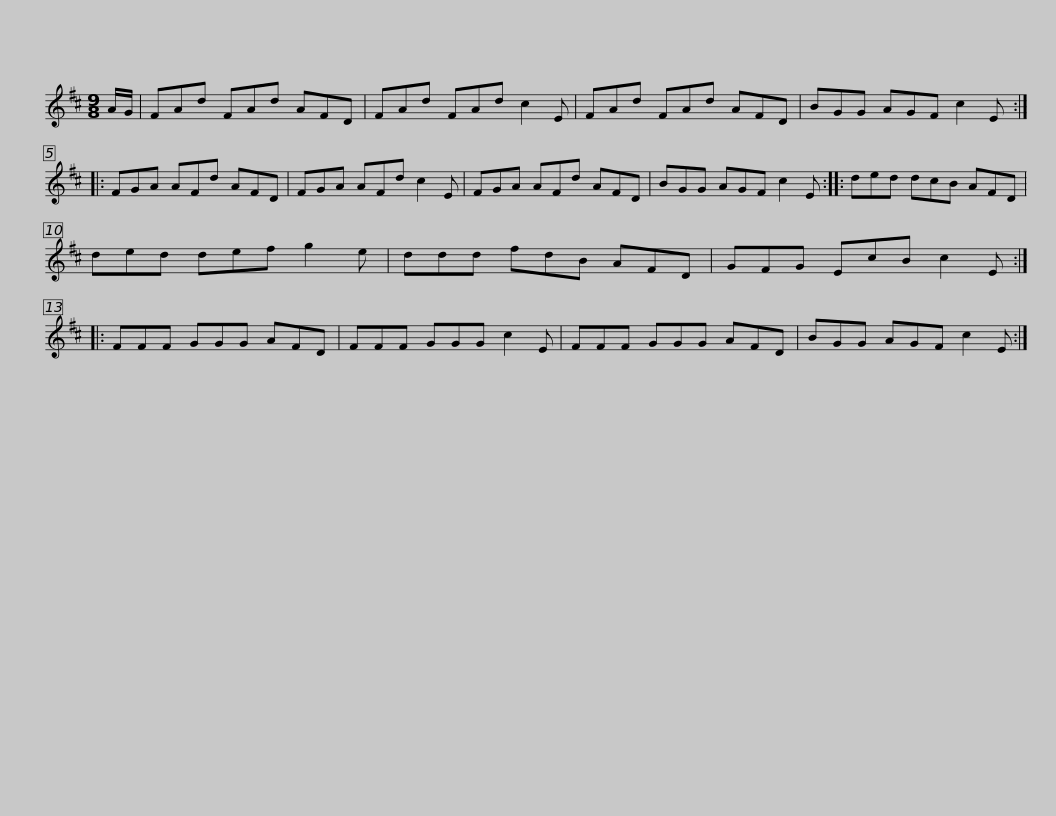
X:1
L:1/8
M:9/8
I:linebreak $
K:D
V:1 treble
V:1
 A/G/ | FAd FAd AFD | FAd FAd c2 E | FAd FAd AFD | BGG AGF c2 E ::$ %5
 FGA AFd AFD | FGA AFd c2 E | FGA AFd AFD | BGG AGF c2 E ::$ ded dcB AFD | %10
 ded def g2 e | ddd fdB AFD | GFG EcB c2 E :: FFF GGG AFD |$ FFF GGG c2 E | %15
 FFF GGG AFD | BGG AGF c2 E :| %17
